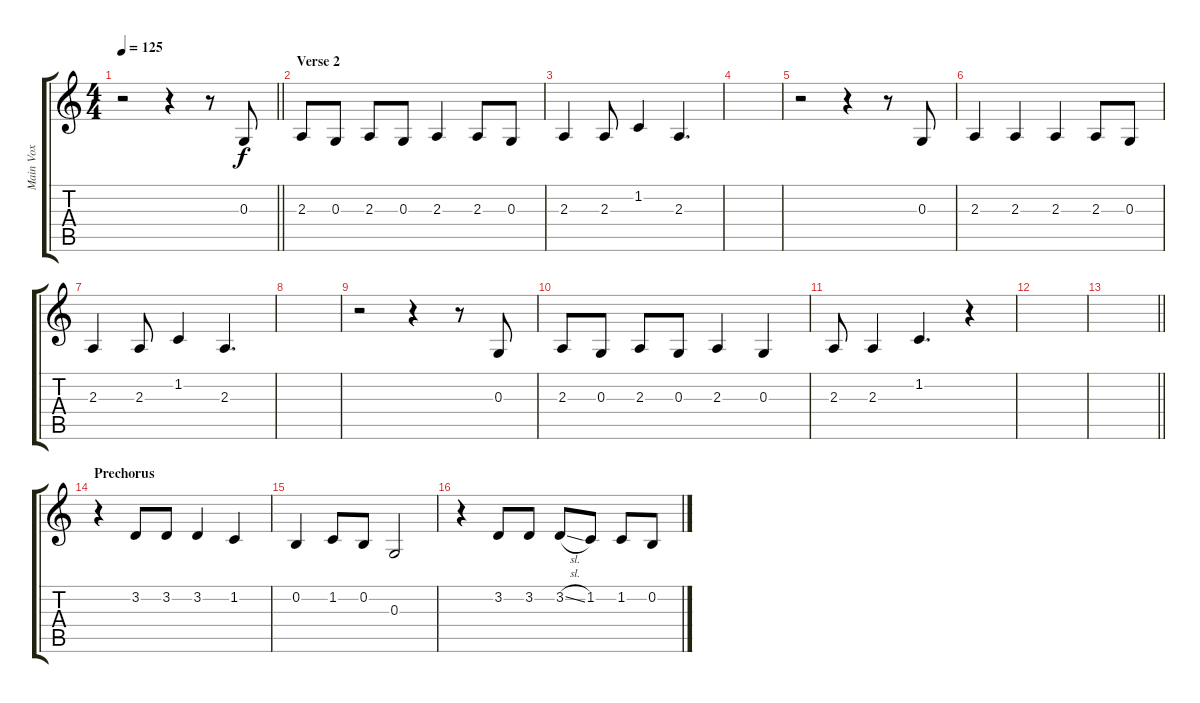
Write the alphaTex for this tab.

\track ("Main Vox" "Main Vox") {instrument oboe}
\staff {score tabs}
\tuning (E4 B3 G3 D3 A2 E2) {hide}
\ts (4 4)
\tempo 125
\clef g2
\barLineRight lightlight
\ks c
r.2{dy f} r.4 r.8 0.3.8 |
\section ("" "Verse 2")
2.3.8 0.3.8 2.3.8 0.3.8 2.3.4 2.3.8 0.3.8 |
2.3.4 2.3.8 1.2.4 2.3.4{d} |
|
r.2 r.4 r.8 0.3.8 |
2.3.4 2.3.4 2.3.4 2.3.8 0.3.8 |
2.3.4 2.3.8 1.2.4 2.3.4{d} |
|
r.2 r.4 r.8 0.3.8 |
2.3.8 0.3.8 2.3.8 0.3.8 2.3.4 0.3.4 |
2.3.8 2.3.4 1.2.4{d} r.4 |
|
\barLineRight lightlight
|
\section ("" "Prechorus")
r.4 3.2.8 3.2.8 3.2.4 1.2.4 |
0.2.4 1.2.8 0.2.8 0.3.2 |
r.4 3.2.8 3.2.8 3.2{sl}.8 1.2.8 1.2.8 0.2.8
